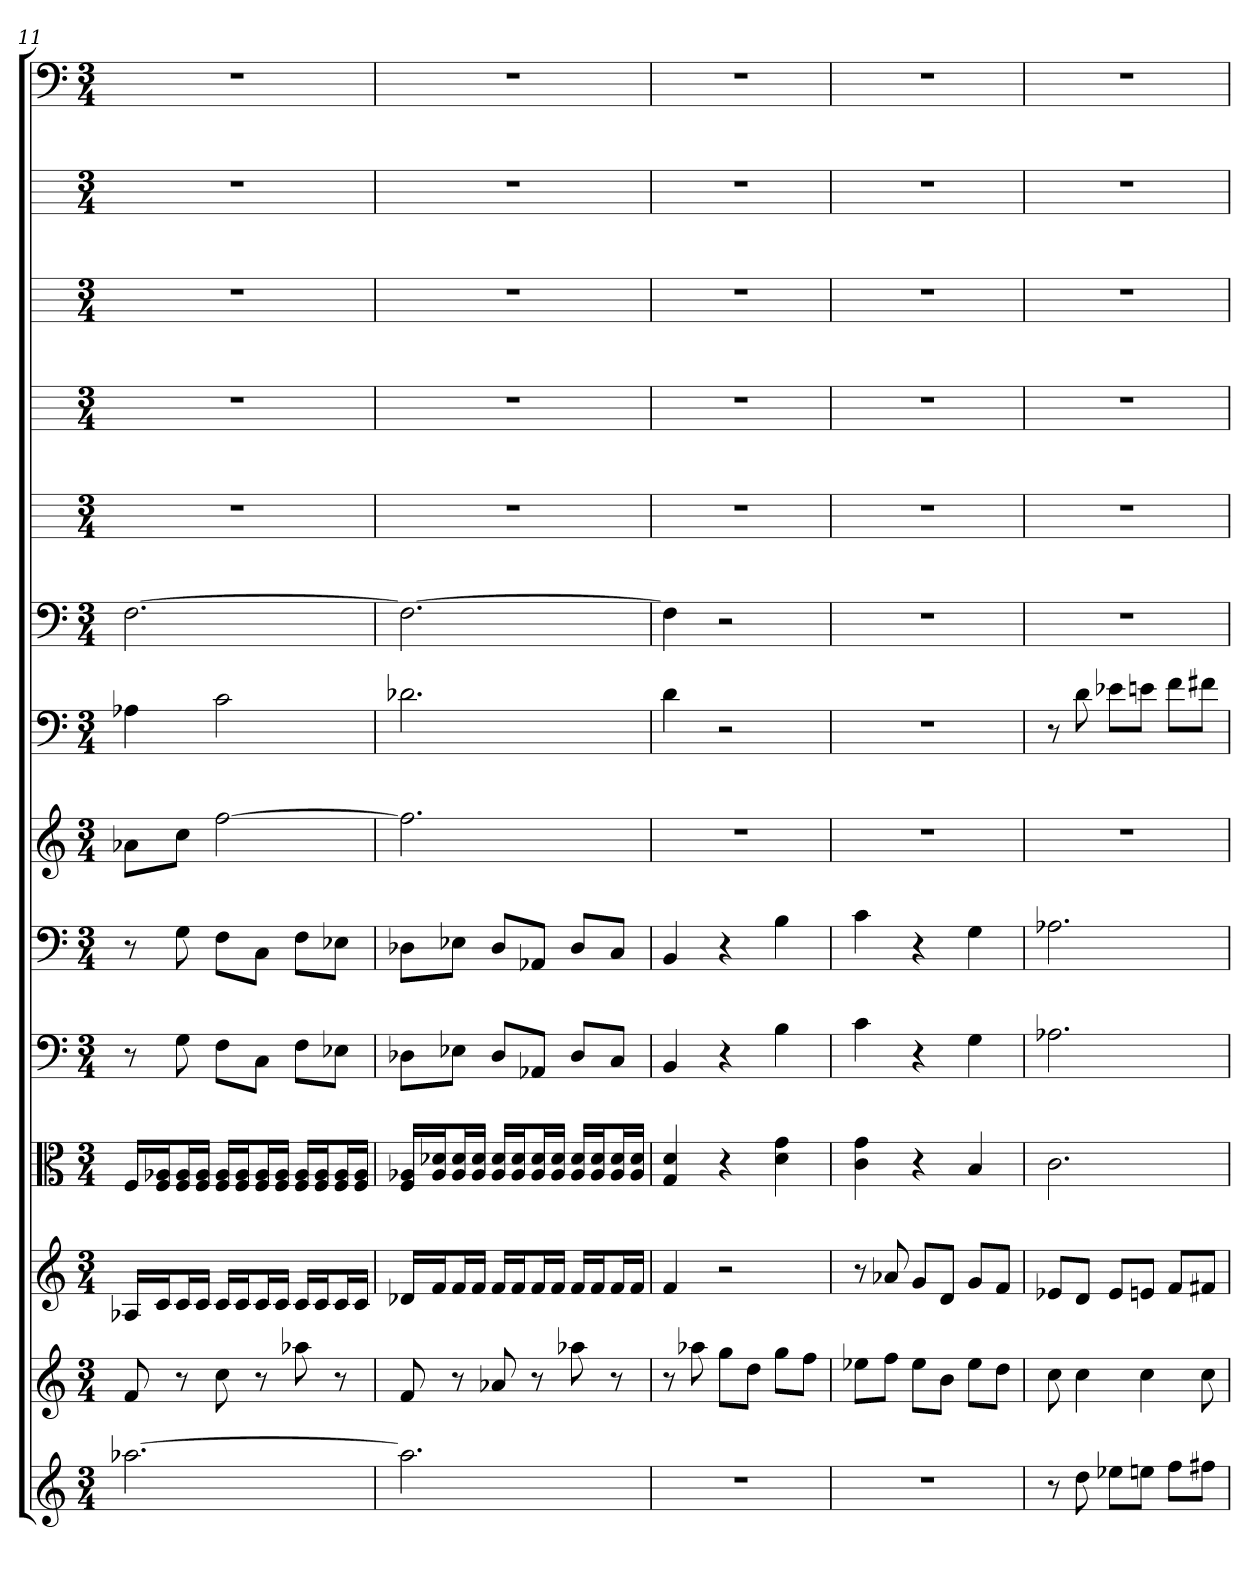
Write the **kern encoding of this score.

**kern	**kern	**kern	**kern	**kern	**kern	**kern	**kern	**kern	**kern	**kern	**kern	**kern	**kern
*part14	*part13	*part12	*part11	*part10	*part9	*part8	*part7	*part6	*part5	*part4	*part3	*part2	*part1
*staff14	*staff13	*staff12	*staff11	*staff10	*staff9	*staff8	*staff7	*staff6	*staff5	*staff4	*staff3	*staff2	*staff1
*	*	*	*clefC3	*clefF4	*clefF4	*	*clefF4	*clefF4	*	*	*	*	*clefF4
*k[]	*k[]	*k[]	*k[]	*k[]	*k[]	*k[]	*k[]	*k[]	*k[]	*k[]	*k[]	*k[]	*k[]
*C:	*C:	*C:	*C:	*C:	*C:	*C:	*C:	*C:	*C:	*C:	*C:	*C:	*C:
*M3/4	*M3/4	*M3/4	*M3/4	*M3/4	*M3/4	*M3/4	*M3/4	*M3/4	*M3/4	*M3/4	*M3/4	*M3/4	*M3/4
=11	=11	=11	=11	=11	=11	=11	=11	=11	=11	=11	=11	=11	=11
[2.aa-X	8f	16A-XLL	16F/LL	8r	8r	8a-XL	4A-X	[2.F	2.r	2.r	2.r	2.r	2.r
.	.	16cJ	16F/ 16A-X/J	.	.	.	.	.	.	.	.	.	.
.	8r	16cL	16F/ 16A-/L	8G	8G	8ccJ	.	.	.	.	.	.	.
.	.	16cJJ	16F/ 16A-/JJ	.	.	.	.	.	.	.	.	.	.
.	8cc	16cLL	16F/ 16A-/LL	8F\L	8F\L	[2ff	2c	.	.	.	.	.	.
.	.	16cJ	16F/ 16A-/J	.	.	.	.	.	.	.	.	.	.
.	8r	16cL	16F/ 16A-/L	8C\J	8C\J	.	.	.	.	.	.	.	.
.	.	16cJJ	16F/ 16A-/JJ	.	.	.	.	.	.	.	.	.	.
.	8aa-X	16cLL	16F/ 16A-/LL	8F\L	8F\L	.	.	.	.	.	.	.	.
.	.	16cJ	16F/ 16A-/J	.	.	.	.	.	.	.	.	.	.
.	8r	16cL	16F/ 16A-/L	8E-X\J	8E-X\J	.	.	.	.	.	.	.	.
.	.	16cJJ	16F/ 16A-/JJ	.	.	.	.	.	.	.	.	.	.
=12	=12	=12	=12	=12	=12	=12	=12	=12	=12	=12	=12	=12	=12
2.aa-]	8f	16d-XLL	16F/ 16A-X/LL	8D-X\L	8D-X\L	2.ff]	2.d-X	2.F_	2.r	2.r	2.r	2.r	2.r
.	.	16fJ	16A-/ 16d-X/J	.	.	.	.	.	.	.	.	.	.
.	8r	16fL	16A-/ 16d-/L	8E-X\J	8E-X\J	.	.	.	.	.	.	.	.
.	.	16fJJ	16A-/ 16d-/JJ	.	.	.	.	.	.	.	.	.	.
.	8a-X	16fLL	16A-/ 16d-/LL	8D-/L	8D-/L	.	.	.	.	.	.	.	.
.	.	16fJ	16A-/ 16d-/J	.	.	.	.	.	.	.	.	.	.
.	8r	16fL	16A-/ 16d-/L	8AA-X/J	8AA-X/J	.	.	.	.	.	.	.	.
.	.	16fJJ	16A-/ 16d-/JJ	.	.	.	.	.	.	.	.	.	.
.	8aa-X	16fLL	16A-/ 16d-/LL	8D-/L	8D-/L	.	.	.	.	.	.	.	.
.	.	16fJ	16A-/ 16d-/J	.	.	.	.	.	.	.	.	.	.
.	8r	16fL	16A-/ 16d-/L	8C/J	8C/J	.	.	.	.	.	.	.	.
.	.	16fJJ	16A-/ 16d-/JJ	.	.	.	.	.	.	.	.	.	.
=13	=13	=13	=13	=13	=13	=13	=13	=13	=13	=13	=13	=13	=13
2.r	8r	4f	4G 4d	4BB	4BB	2.r	4d	4F]	2.r	2.r	2.r	2.r	2.r
.	8aa-X	.	.	.	.	.	.	.	.	.	.	.	.
.	8ggL	2r	4r	4r	4r	.	2r	2r	.	.	.	.	.
.	8ddJ	.	.	.	.	.	.	.	.	.	.	.	.
.	8ggL	.	4d 4g	4B	4B	.	.	.	.	.	.	.	.
.	8ffJ	.	.	.	.	.	.	.	.	.	.	.	.
=14	=14	=14	=14	=14	=14	=14	=14	=14	=14	=14	=14	=14	=14
2.r	8ee-XL	8r	4c 4g	4c	4c	2.r	2.r	2.r	2.r	2.r	2.r	2.r	2.r
.	8ffJ	8a-X	.	.	.	.	.	.	.	.	.	.	.
.	8ee-L	8gL	4r	4r	4r	.	.	.	.	.	.	.	.
.	8bJ	8dJ	.	.	.	.	.	.	.	.	.	.	.
.	8ee-L	8gL	4B	4G	4G	.	.	.	.	.	.	.	.
.	8ddJ	8fJ	.	.	.	.	.	.	.	.	.	.	.
=15	=15	=15	=15	=15	=15	=15	=15	=15	=15	=15	=15	=15	=15
8r	8cc	8e-XL	2.c	2.A-X	2.A-X	2.r	8r	2.r	2.r	2.r	2.r	2.r	2.r
8dd	4cc	8dJ	.	.	.	.	8d	.	.	.	.	.	.
8ee-XL	.	8e-L	.	.	.	.	8e-X\L	.	.	.	.	.	.
8eenJ	4cc	8enJ	.	.	.	.	8en\J	.	.	.	.	.	.
8ffL	.	8fL	.	.	.	.	8f\L	.	.	.	.	.	.
8ff#XJ	8cc	8f#XJ	.	.	.	.	8f#X\J	.	.	.	.	.	.
=	=	=	=	=	=	=	=	=	=	=	=	=	=
*-	*-	*-	*-	*-	*-	*-	*-	*-	*-	*-	*-	*-	*-
